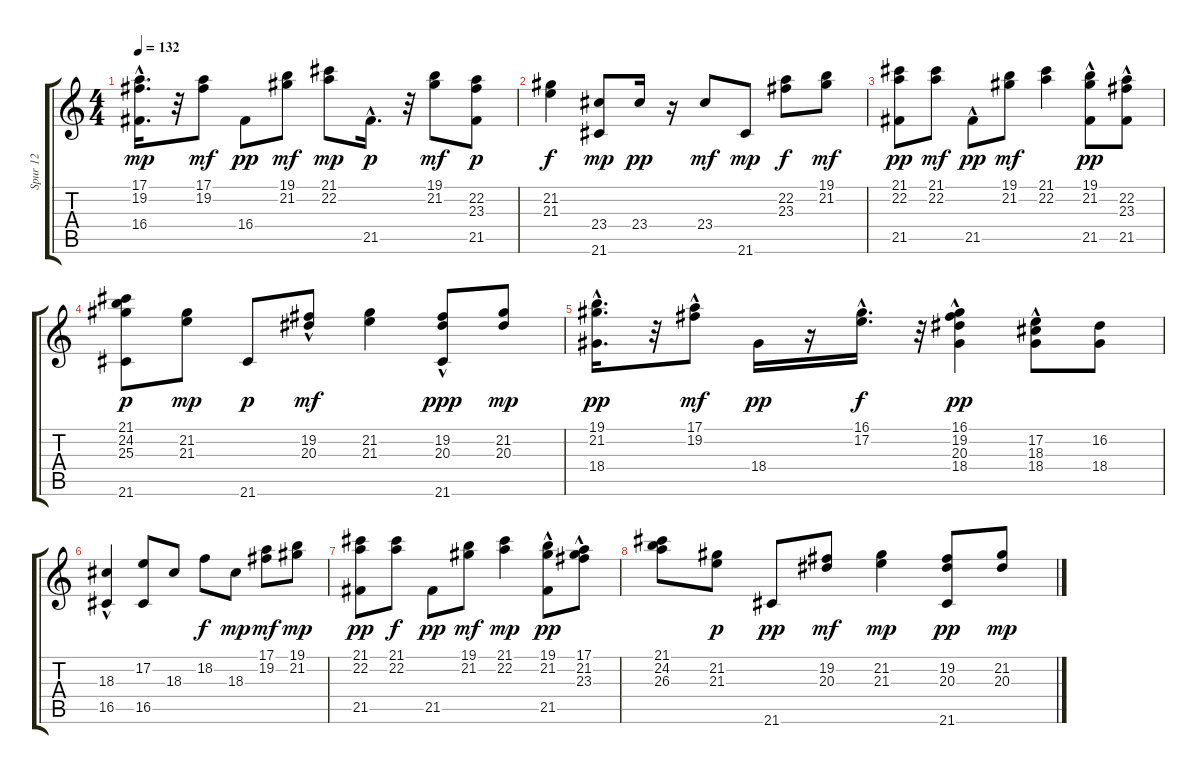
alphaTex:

\track ("Spur 12" "Spur 12") {instrument electricgrandpiano}
\staff {score tabs}
\tuning (E4 B3 G3 D3 A2 E2) {hide}
\ts (4 4)
\tempo 132
\clef g2
\ks c
(17.1 19.2 16.4{hac}).16{d dy mp} r.32 (17.1 19.2).8{dy mf} 16.4.8{dy pp} (19.1 21.2).8{dy mf} (21.1 22.2).8{dy mp} 21.5{hac}.16{d dy p} r.32 (19.1 21.2).8{dy mf} (22.2 23.3 21.5).8{dy p} |
(21.2 21.3).4{dy f} (23.4 21.6).8{dy mp} 23.4.16{dy pp} r.16 23.4.8{dy mf} 21.6.8{dy mp} (22.2 23.3).8{dy f} (19.1 21.2).8{dy mf} |
(21.1 22.2 21.5).8{dy pp} (21.1 22.2).8{dy mf} 21.5{hac}.8{dy pp} (19.1 21.2).8{dy mf} (21.1 22.2).4 (19.1{hac} 21.2 21.5).8{dy pp} (22.2{hac} 23.3 21.5).8 |
(21.1 24.2 25.3 21.6).8{dy p} (21.2 21.3).8{dy mp} 21.6.8{dy p} (19.2 20.3{hac}).8{dy mf} (21.2 21.3).4 (19.2 20.3{hac} 21.6).8{dy ppp} (21.2 20.3).8{dy mp} |
(19.1{hac} 21.2{hac} 18.4{hac}).16{d dy pp} r.32 (17.1{hac} 19.2).8{dy mf} 18.4.16{dy pp} r.16 (16.1{hac} 17.2{hac}).16{d dy f} r.32 (16.1 19.2{hac} 20.3{hac} 18.4{hac}).4{dy pp} (17.2{hac} 18.3 18.4).8 (16.2 18.4).8 |
(18.3 16.5{hac}).4 (17.2 16.5).8 18.3.8 18.2.8{dy f} 18.3.8{dy mp} (17.1 19.2).8{dy mf} (19.1 21.2).8{dy mp} |
(21.1 22.2 21.5).8{dy pp} (21.1 22.2).8{dy f} 21.5.8{dy pp} (19.1 21.2).8{dy mf} (21.1 22.2).4{dy mp} (19.1{hac} 21.2{hac} 21.5).8{dy pp} (17.1{hac} 21.2 23.3).8 |
(21.1 24.2 26.3).8 (21.2 21.3).8{dy p} 21.6.8{dy pp} (19.2 20.3).8{dy mf} (21.2 21.3).4{dy mp} (19.2 20.3 21.6).8{dy pp} (21.2 20.3).8{dy mp}
